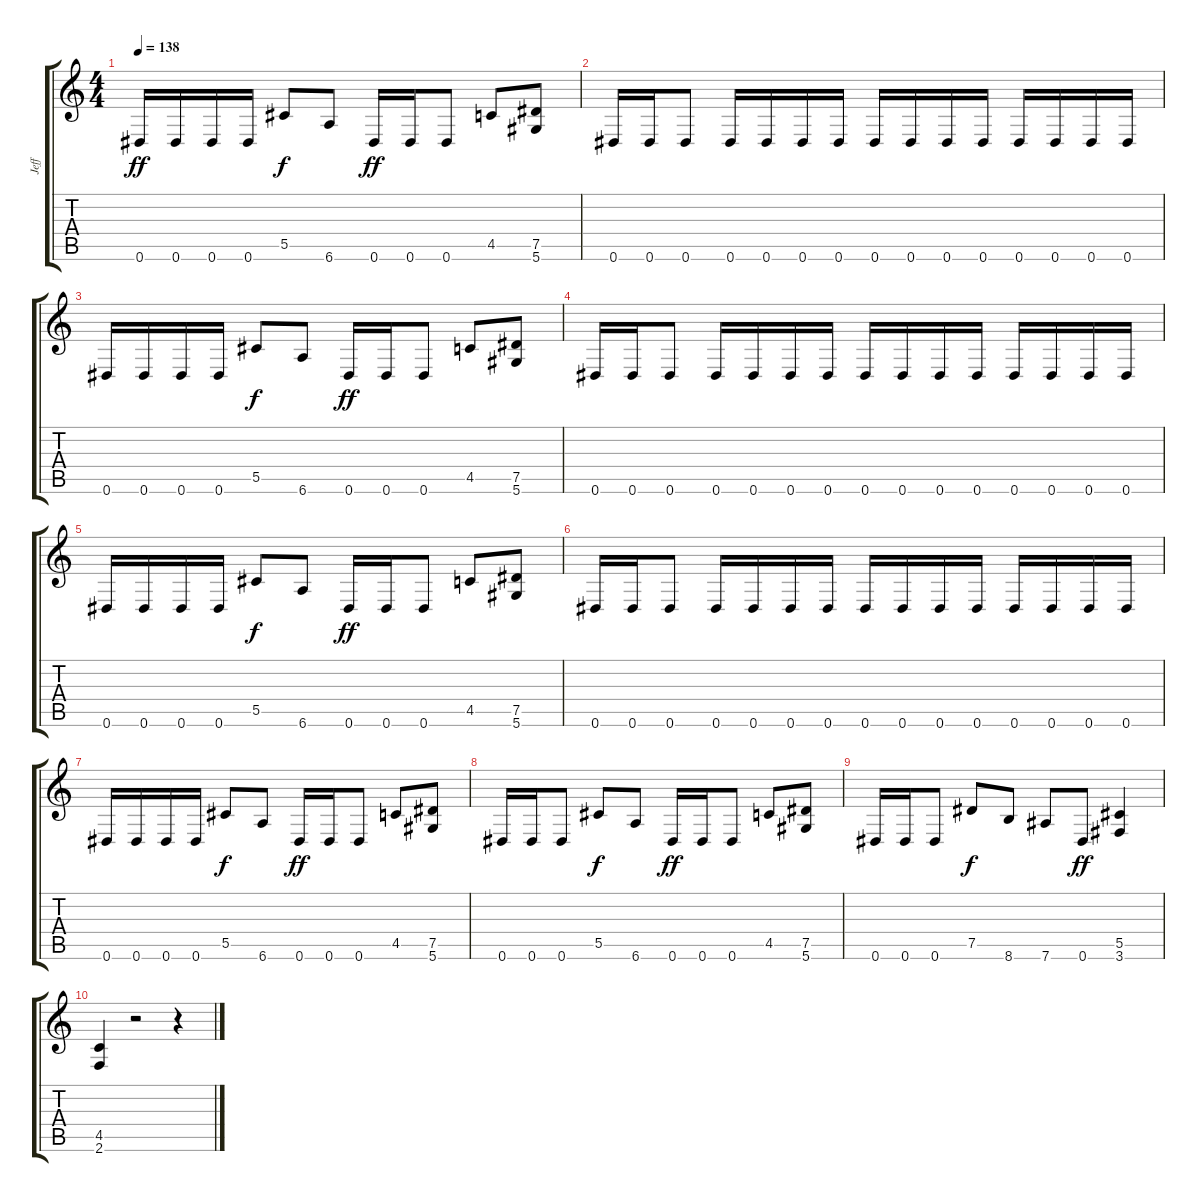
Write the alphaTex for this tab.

\track ("Jeff" "Jeff") {instrument overdrivenguitar}
\staff {score tabs}
\tuning (Eb4 Bb3 Gb3 Db3 Ab2 Eb2) {hide}
\ts (4 4)
\tempo 138
\clef g2
\ks c
0.6.16{dy ff} 0.6.16 0.6.16 0.6.16 5.5.8{dy f} 6.6.8 0.6.16{dy ff} 0.6.16 0.6.8 4.5.8 (7.5 5.6).8 |
0.6.16 0.6.16 0.6.8 0.6.16 0.6.16 0.6.16 0.6.16 0.6.16 0.6.16 0.6.16 0.6.16 0.6.16 0.6.16 0.6.16 0.6.16 |
0.6.16 0.6.16 0.6.16 0.6.16 5.5.8{dy f} 6.6.8 0.6.16{dy ff} 0.6.16 0.6.8 4.5.8 (7.5 5.6).8 |
0.6.16 0.6.16 0.6.8 0.6.16 0.6.16 0.6.16 0.6.16 0.6.16 0.6.16 0.6.16 0.6.16 0.6.16 0.6.16 0.6.16 0.6.16 |
0.6.16 0.6.16 0.6.16 0.6.16 5.5.8{dy f} 6.6.8 0.6.16{dy ff} 0.6.16 0.6.8 4.5.8 (7.5 5.6).8 |
0.6.16 0.6.16 0.6.8 0.6.16 0.6.16 0.6.16 0.6.16 0.6.16 0.6.16 0.6.16 0.6.16 0.6.16 0.6.16 0.6.16 0.6.16 |
0.6.16 0.6.16 0.6.16 0.6.16 5.5.8{dy f} 6.6.8 0.6.16{dy ff} 0.6.16 0.6.8 4.5.8 (7.5 5.6).8 |
0.6.16 0.6.16 0.6.8 5.5.8{dy f} 6.6.8 0.6.16{dy ff} 0.6.16 0.6.8 4.5.8 (7.5 5.6).8 |
0.6.16 0.6.16 0.6.8 7.5.8{dy f} 8.6.8 7.6.8 0.6.8{dy ff} (5.5 3.6).4 |
(4.5 2.6).4 r.2 r.4
